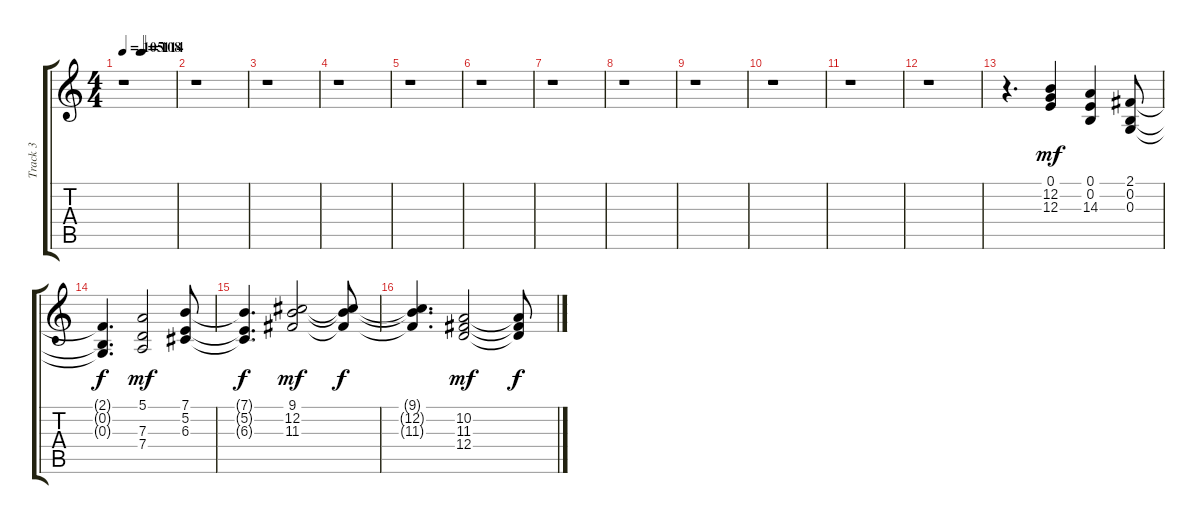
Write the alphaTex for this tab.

\track ("Track 3" "Track 3") {instrument electricpiano2}
\staff {score tabs}
\tuning (E4 B3 G3 D3 A2 E2) {hide}
\ts (4 4)
\tempo 105
\tempo (108 0.3333333333333333)
\tempo (114 0.375)
\clef g2
\ks c
r.1{dy mf} |
r.1 |
r.1 |
r.1 |
r.1 |
r.1 |
r.1 |
r.1 |
r.1 |
r.1 |
r.1 |
r.1 |
r.4{d} (0.1 12.2 12.3).4 (0.1 0.2 14.3).4 (2.1 0.2 0.3).8 |
(2.1{t} 0.2{t} 0.3{t}).4{d dy f} (5.1 7.3 7.4).2{dy mf} (7.1 5.2 6.3).8 |
(7.1{t} 5.2{t} 6.3{t}).4{d dy f} (9.1 12.2 11.3).2{dy mf} (9.1{t} 12.2{t} 11.3{t}).8{dy f} |
(9.1{t} 12.2{t} 11.3{t}).4{d} (10.2 11.3 12.4).2{dy mf} (10.2{t} 11.3{t} 12.4{t}).8{dy f}
